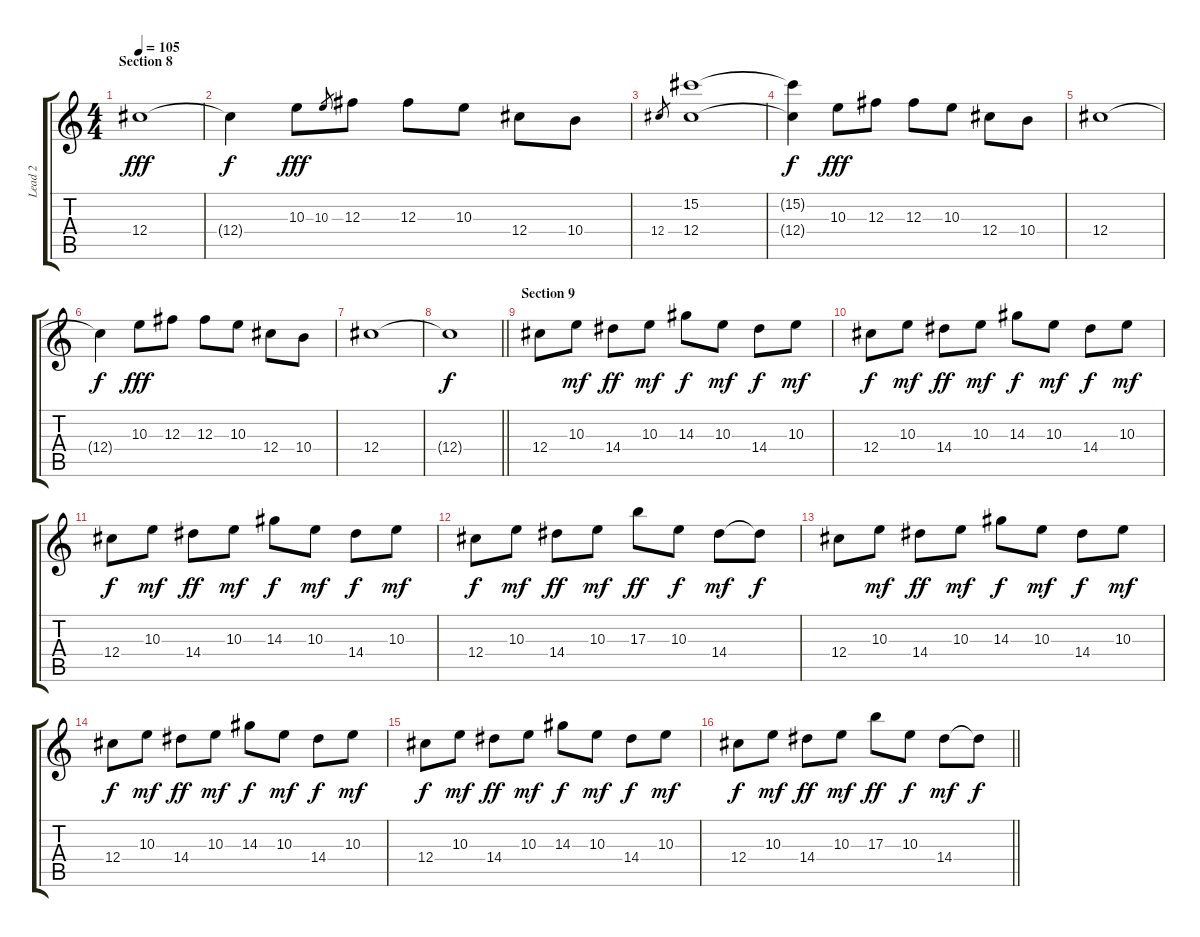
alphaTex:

\track ("Lead 2" "Lead 2") {instrument overdrivenguitar}
\staff {score tabs}
\tuning (Eb4 Bb3 Gb3 Db3 Ab2 Db2) {hide}
\ts (4 4)
\section ("" "Section 8")
\tempo 105
\clef g2
\ks c
12.4.1{dy fff volume 16 instrument distortionguitar} |
12.4{t}.4{dy f} 10.3.8{dy fff} 10.3.8{gr} 12.3.8 12.3.8 10.3.8 12.4.8 10.4.8 |
12.4.8{gr} (15.2 12.4).1 |
(15.2{t} 12.4{t}).4{dy f} 10.3.8{dy fff} 12.3.8 12.3.8 10.3.8 12.4.8 10.4.8 |
12.4.1 |
12.4{t}.4{dy f} 10.3.8{dy fff} 12.3.8 12.3.8 10.3.8 12.4.8 10.4.8 |
12.4.1 |
\barLineRight lightlight
12.4{t}.1{dy f} |
\section ("" "Section 9")
12.4.8 10.3.8{dy mf} 14.4.8{dy ff} 10.3.8{dy mf} 14.3.8{dy f} 10.3.8{dy mf} 14.4.8{dy f} 10.3.8{dy mf} |
12.4.8{dy f} 10.3.8{dy mf} 14.4.8{dy ff} 10.3.8{dy mf} 14.3.8{dy f} 10.3.8{dy mf} 14.4.8{dy f} 10.3.8{dy mf} |
12.4.8{dy f} 10.3.8{dy mf} 14.4.8{dy ff} 10.3.8{dy mf} 14.3.8{dy f} 10.3.8{dy mf} 14.4.8{dy f} 10.3.8{dy mf} |
12.4.8{dy f} 10.3.8{dy mf} 14.4.8{dy ff} 10.3.8{dy mf} 17.3.8{dy ff} 10.3.8{dy f} 14.4.8{dy mf} 14.4{t}.8{dy f} |
12.4.8 10.3.8{dy mf} 14.4.8{dy ff} 10.3.8{dy mf} 14.3.8{dy f} 10.3.8{dy mf} 14.4.8{dy f} 10.3.8{dy mf} |
12.4.8{dy f} 10.3.8{dy mf} 14.4.8{dy ff} 10.3.8{dy mf} 14.3.8{dy f} 10.3.8{dy mf} 14.4.8{dy f} 10.3.8{dy mf} |
12.4.8{dy f} 10.3.8{dy mf} 14.4.8{dy ff} 10.3.8{dy mf} 14.3.8{dy f} 10.3.8{dy mf} 14.4.8{dy f} 10.3.8{dy mf} |
\barLineRight lightlight
12.4.8{dy f} 10.3.8{dy mf} 14.4.8{dy ff} 10.3.8{dy mf} 17.3.8{dy ff} 10.3.8{dy f} 14.4.8{dy mf} 14.4{t}.8{dy f}
